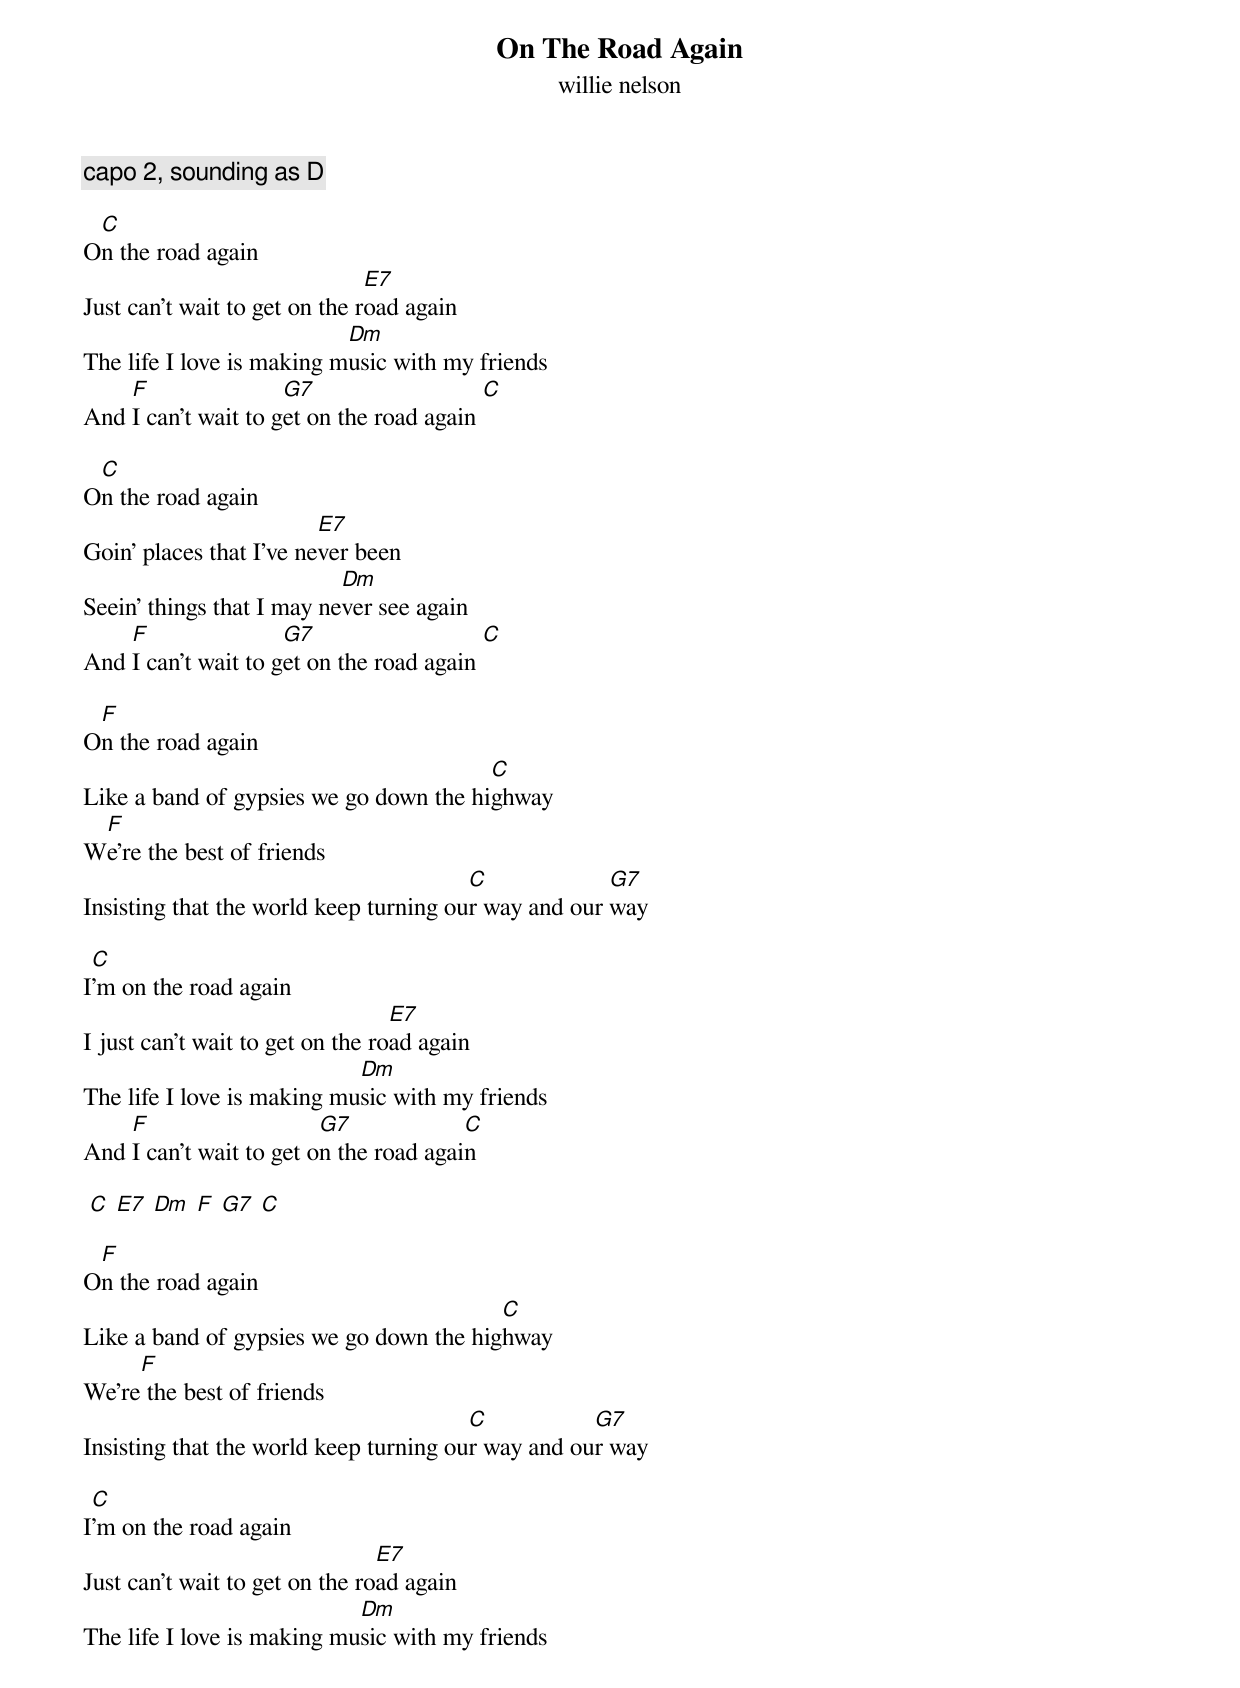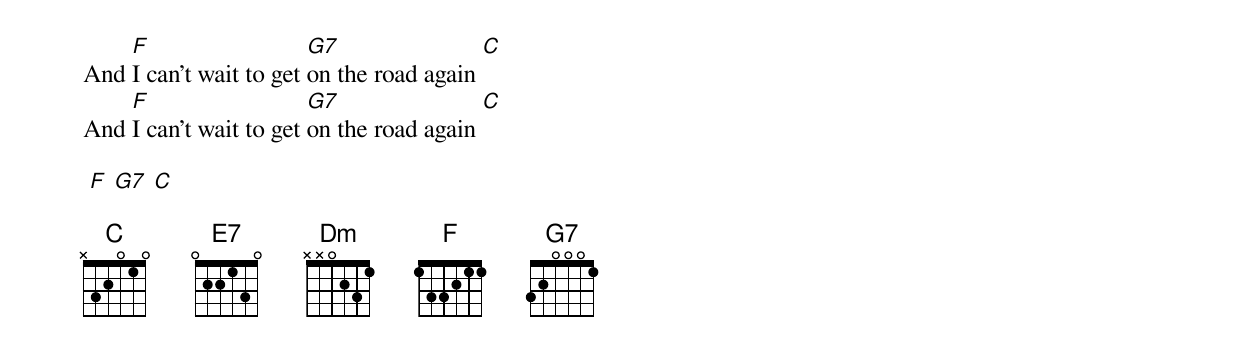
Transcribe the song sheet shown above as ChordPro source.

{title: On The Road Again}
{subtitle: willie nelson}
{c:capo 2, sounding as D}

O[C]n the road again
Just can't wait to get on the r[E7]oad again
The life I love is making m[Dm]usic with my friends
And [F]I can't wait to g[G7]et on the road again [C]

O[C]n the road again
Goin' places that I've ne[E7]ver been
Seein' things that I may ne[Dm]ver see again
And [F]I can't wait to g[G7]et on the road again [C]

O[F]n the road again
Like a band of gypsies we go down the hi[C]ghway
W[F]e're the best of friends
Insisting that the world keep turning ou[C]r way and our [G7]way

I[C]’m on the road again
I just can't wait to get on the ro[E7]ad again
The life I love is making mu[Dm]sic with my friends
And [F]I can't wait to get o[G7]n the road agai[C]n

 [C] [E7] [Dm] [F] [G7] [C]

O[F]n the road again
Like a band of gypsies we go down the hig[C]hway
We're[F] the best of friends
Insisting that the world keep turning ou[C]r way and ou[G7]r way

I[C]’m on the road again
Just can't wait to get on the ro[E7]ad again
The life I love is making mu[Dm]sic with my friends
And [F]I can't wait to get [G7]on the road again [C]
And [F]I can't wait to get [G7]on the road again [C]

 [F] [G7] [C]

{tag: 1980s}
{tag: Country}
